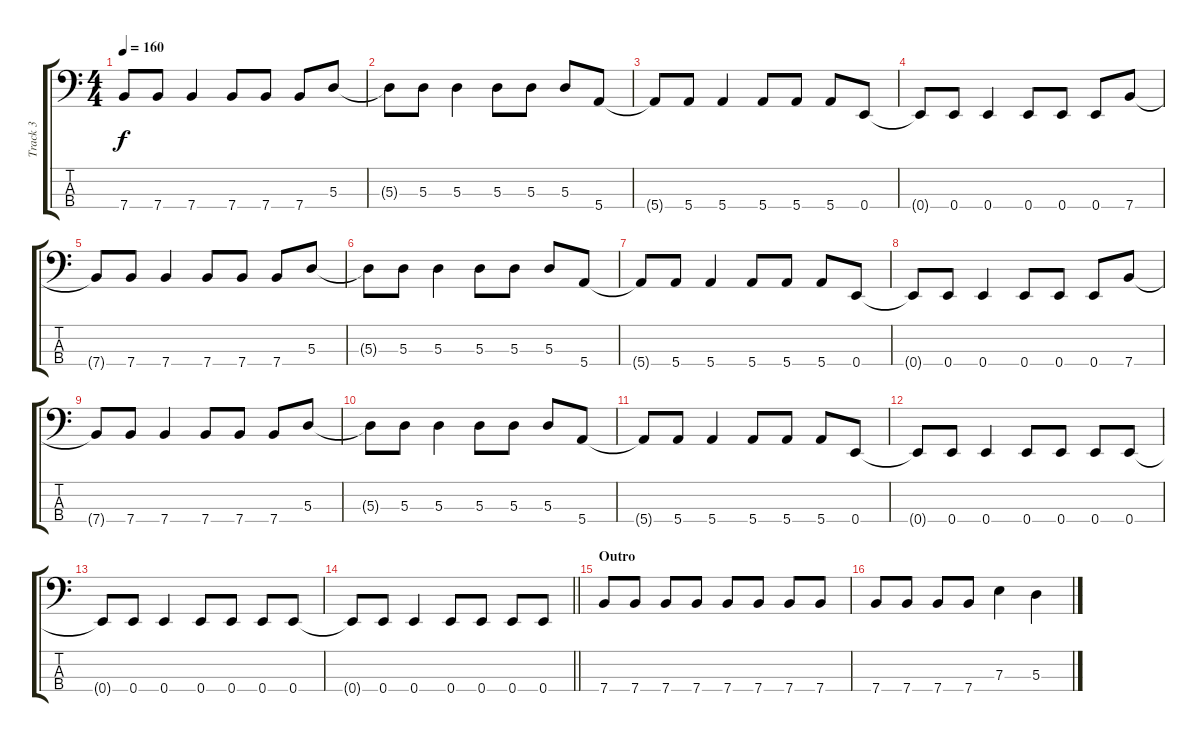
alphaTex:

\track ("Track 3" "Track 3") {instrument electricbasspick}
\staff {score tabs}
\tuning (G2 D2 A1 E1) {hide}
\ts (4 4)
\tempo 160
\clef f4
\ks c
7.4{t}.8{dy f} 7.4.8 7.4.4 7.4.8 7.4.8 7.4.8 5.3.8 |
5.3{t}.8 5.3.8 5.3.4 5.3.8 5.3.8 5.3.8 5.4.8 |
5.4{t}.8 5.4.8 5.4.4 5.4.8 5.4.8 5.4.8 0.4.8 |
0.4{t}.8 0.4.8 0.4.4 0.4.8 0.4.8 0.4.8 7.4.8 |
7.4{t}.8 7.4.8 7.4.4 7.4.8 7.4.8 7.4.8 5.3.8 |
5.3{t}.8 5.3.8 5.3.4 5.3.8 5.3.8 5.3.8 5.4.8 |
5.4{t}.8 5.4.8 5.4.4 5.4.8 5.4.8 5.4.8 0.4.8 |
0.4{t}.8 0.4.8 0.4.4 0.4.8 0.4.8 0.4.8 7.4.8 |
7.4{t}.8 7.4.8 7.4.4 7.4.8 7.4.8 7.4.8 5.3.8 |
5.3{t}.8 5.3.8 5.3.4 5.3.8 5.3.8 5.3.8 5.4.8 |
5.4{t}.8 5.4.8 5.4.4 5.4.8 5.4.8 5.4.8 0.4.8 |
0.4{t}.8 0.4.8 0.4.4 0.4.8 0.4.8 0.4.8 0.4.8 |
0.4{t}.8 0.4.8 0.4.4 0.4.8 0.4.8 0.4.8 0.4.8 |
\barLineRight lightlight
0.4{t}.8 0.4.8 0.4.4 0.4.8 0.4.8 0.4.8 0.4.8 |
\section ("" "Outro")
7.4.8 7.4.8 7.4.8 7.4.8 7.4.8 7.4.8 7.4.8 7.4.8 |
7.4.8 7.4.8 7.4.8 7.4.8 7.3.4 5.3.4
